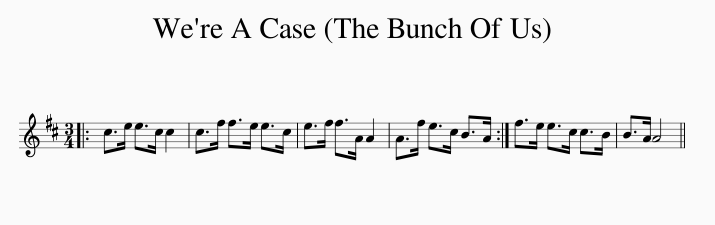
X:1
L:1/8
M:3/4
I:linebreak $
K:D
V:1 treble
V:1
|: c>e e>c c2 | c>f f>e e>c | e>f f>A A2 | A>f e>c B>A :| f>e e>c c>B | %5
 B>A A4 || %6
